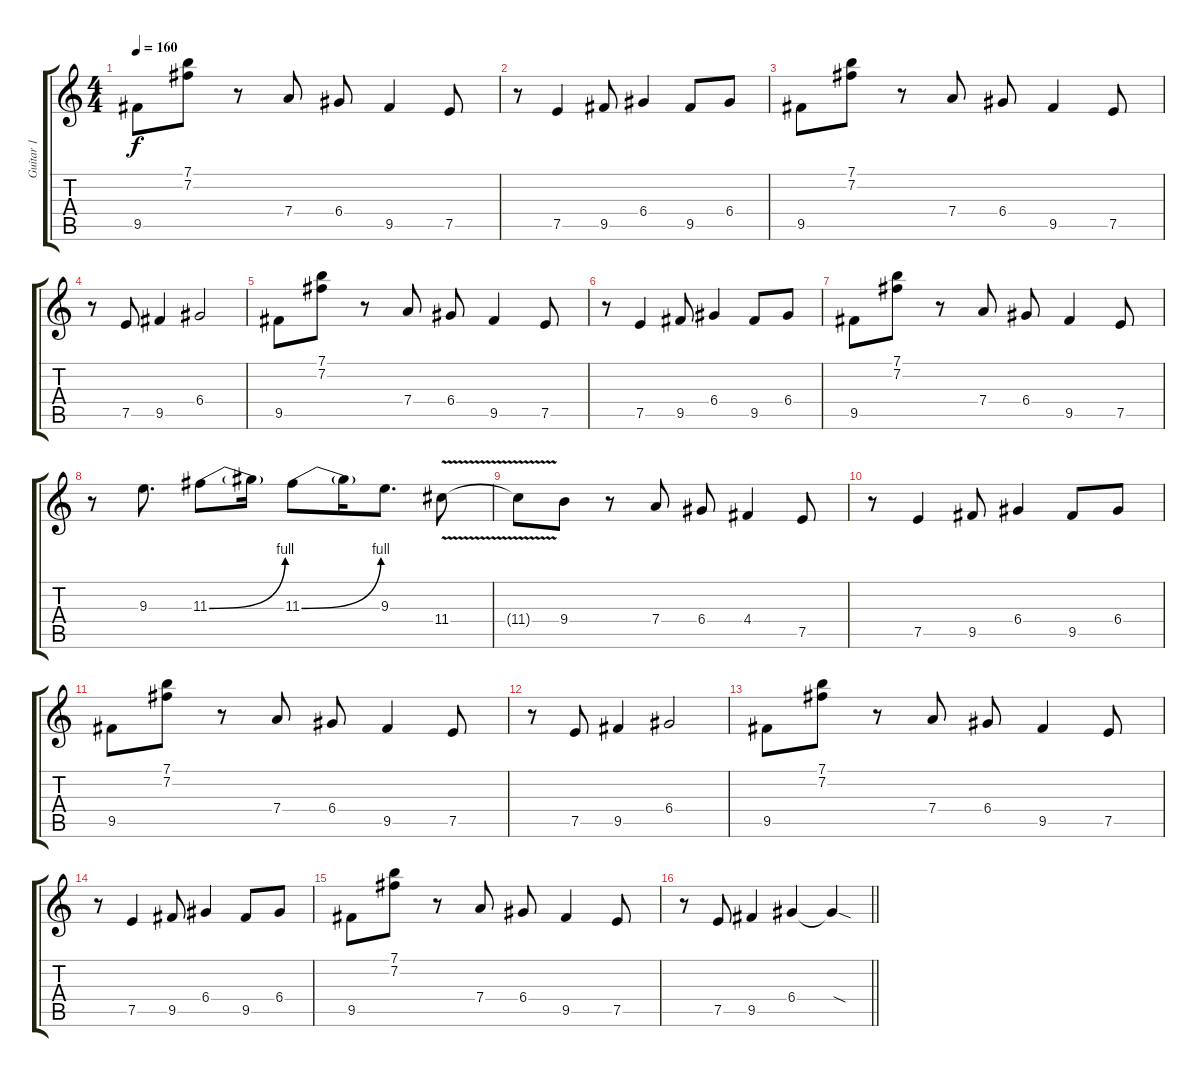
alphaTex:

\track ("Guitar 1" "Guitar 1") {instrument overdrivenguitar}
\staff {score tabs}
\tuning (E4 B3 G3 D3 A2 E2) {hide}
\ts (4 4)
\tempo 160
\clef g2
\ks c
9.5.8{dy f} (7.1 7.2).8 r.8 7.4.8 6.4.8 9.5.4 7.5.8 |
r.8 7.5.4 9.5.8 6.4.4 9.5.8 6.4.8 |
9.5.8 (7.1 7.2).8 r.8 7.4.8 6.4.8 9.5.4 7.5.8 |
r.8 7.5.8 9.5.4 6.4.2 |
9.5.8 (7.1 7.2).8 r.8 7.4.8 6.4.8 9.5.4 7.5.8 |
r.8 7.5.4 9.5.8 6.4.4 9.5.8 6.4.8 |
9.5.8 (7.1 7.2).8 r.8 7.4.8 6.4.8 9.5.4 7.5.8 |
r.8 9.3.8{d} 11.3{be (bend 0 0 60 4)}.8 11.3{t}.16 11.3{be (bend 0 0 60 4)}.8 11.3{t}.16 9.3.8{d} 11.4{v}.8 |
11.4{v t}.8 9.4.8 r.8 7.4.8 6.4.8 4.4.4 7.5.8 |
r.8 7.5.4 9.5.8 6.4.4 9.5.8 6.4.8 |
9.5.8 (7.1 7.2).8 r.8 7.4.8 6.4.8 9.5.4 7.5.8 |
r.8 7.5.8 9.5.4 6.4.2 |
9.5.8 (7.1 7.2).8 r.8 7.4.8 6.4.8 9.5.4 7.5.8 |
r.8 7.5.4 9.5.8 6.4.4 9.5.8 6.4.8 |
9.5.8 (7.1 7.2).8 r.8 7.4.8 6.4.8 9.5.4 7.5.8 |
\barLineRight lightlight
r.8 7.5.8 9.5.4 6.4.4 6.4{sod t}.4
